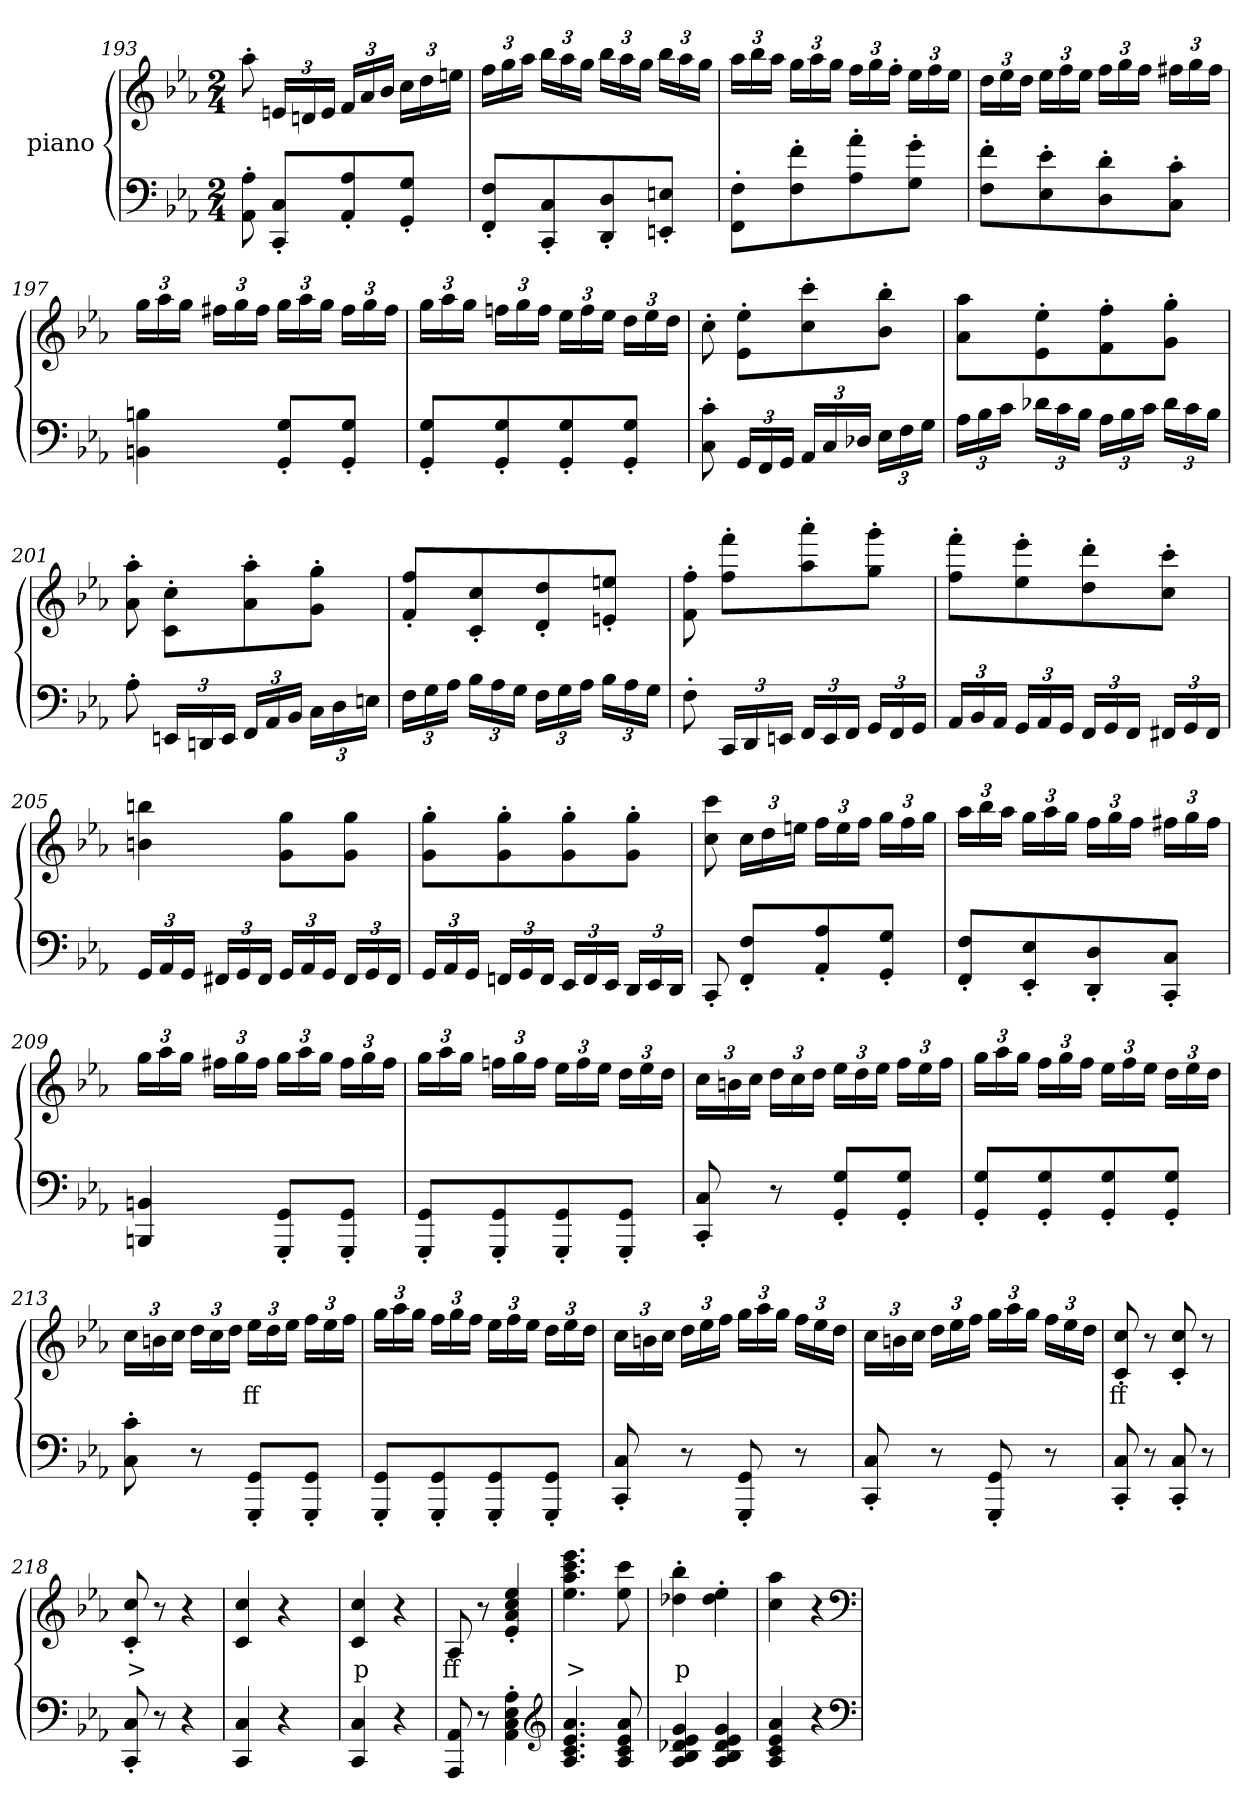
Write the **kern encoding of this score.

**kern	**kern	**text
*part2	*part1	*part1
*staff2	*staff1	*staff1
*	*I"piano	*
*clefF4	*clefG2	*
*k[b-e-a-]	*k[b-e-a-]	*
*c:	*c:	*
*M2/4	*M2/4	*
=193	=193	=193
8AA-'> 8A-'>	8aa-'>	.
8CC'> 8C'>L	24enLL	.
.	24dn	.
.	24eJJ	.
8AA-'> 8A-'>	24fLL	.
.	24a-	.
.	24b-JJ	.
8GG'> 8G'>J	24ccLL	.
.	24dd	.
.	24eenJJ	.
=194	=194	=194
8FF'> 8F'>L	24ffLL	.
.	24gg	.
.	24aa-JJ	.
8CC'> 8C'>	24bb-LL	.
.	24aa-	.
.	24ggJJ	.
8DD'> 8D'>	24bb-LL	.
.	24aa-	.
.	24ggJJ	.
8EEn'> 8En'>J	24bb-LL	.
.	24aa-	.
.	24ggJJ	.
=195	=195	=195
8FF'> 8F'>L	24aa-LL	.
.	24bb-	.
.	24aa-JJ	.
8F'> 8f'>	24ggLL	.
.	24aa-	.
.	24ggJJ	.
8A-'> 8a-'>	24ffLL	.
.	24gg	.
.	24ff'>JJ	.
8G'> 8g'>J	24ee-LL	.
.	24ff	.
.	24ee-JJ	.
=196	=196	=196
8F'> 8f'>L	24ddLL	.
.	24ee-	.
.	24ddJJ	.
8E-'> 8e-'>	24ee-LL	.
.	24ff	.
.	24ee-JJ	.
8D'> 8d'>	24ffLL	.
.	24gg	.
.	24ffJJ	.
8C'> 8c'>J	24ff#XLL	.
.	24gg	.
.	24ff#JJ	.
=197	=197	=197
4BBn 4Bn	24ggLL	.
.	24aa-	.
.	24ggJJ	.
.	24ff#XLL	.
.	24gg	.
.	24ff#JJ	.
8GG'> 8G'>L	24ggLL	.
.	24aa-	.
.	24ggJJ	.
8GG'> 8G'>J	24ff#LL	.
.	24gg	.
.	24ff#JJ	.
=198	=198	=198
8GG'> 8G'>L	24ggLL	.
.	24aa-	.
.	24ggJJ	.
8GG'> 8G'>	24ffnLL	.
.	24gg	.
.	24ffJJ	.
8GG'> 8G'>	24ee-LL	.
.	24ff	.
.	24ee-JJ	.
8GG'> 8G'>J	24ddLL	.
.	24ee-	.
.	24ddJJ	.
=199	=199	=199
8C'> 8c'>	8cc'>	.
24GGLL	8e-'> 8ee-'>L	.
24FF	.	.
24GGJJ	.	.
24AA-LL	8cc'> 8ccc'>	.
24C	.	.
24D-XJJ	.	.
24E-LL	8b-'> 8bb-'>J	.
24F	.	.
24GJJ	.	.
=200	=200	=200
24A-LL	8a- 8aa-L	.
24B-	.	.
24cJJ	.	.
24d-XLL	8e-'> 8ee-'>	.
24c	.	.
24B-JJ	.	.
24A-LL	8f'> 8ff'>	.
24B-	.	.
24cJJ	.	.
24d-LL	8g'> 8gg'>J	.
24c	.	.
24B-JJ	.	.
=201	=201	=201
8A-'>	8a-'> 8aa-'>	.
24EEnLL	8c'> 8cc'>L	.
24DDn	.	.
24EEJJ	.	.
24FFLL	8a-'> 8aa-'>	.
24AA-	.	.
24BB-JJ	.	.
24CLL	8g'> 8gg'>J	.
24D	.	.
24EnJJ	.	.
=202	=202	=202
24FLL	8f'> 8ff'>L	.
24G	.	.
24A-JJ	.	.
24B-LL	8c'> 8cc'>	.
24A-	.	.
24GJJ	.	.
24FLL	8d'> 8dd'>	.
24G	.	.
24A-JJ	.	.
24B-LL	8en'> 8een'>J	.
24A-	.	.
24GJJ	.	.
=203	=203	=203
8F'>	8f'> 8ff'>	.
24CCLL	8ff'> 8fff'>L	.
24DD	.	.
24EEnJJ	.	.
24FFLL	8aa-'> 8aaa-'>	.
24EE	.	.
24FFJJ	.	.
24GGLL	8gg'> 8ggg'>J	.
24FF	.	.
24GGJJ	.	.
=204	=204	=204
24AA-LL	8ff'> 8fff'>L	.
24BB-	.	.
24AA-JJ	.	.
24GGLL	8ee-'> 8eee-'>	.
24AA-	.	.
24GGJJ	.	.
24FFLL	8dd'> 8ddd'>	.
24GG	.	.
24FFJJ	.	.
24FF#XLL	8cc'> 8ccc'>J	.
24GG	.	.
24FF#JJ	.	.
=205	=205	=205
24GGLL	4bn 4bbn	.
24AA-	.	.
24GGJJ	.	.
24FF#XLL	.	.
24GG	.	.
24FF#JJ	.	.
24GGLL	8g 8ggL	.
24AA-	.	.
24GGJJ	.	.
24FF#LL	8g 8ggJ	.
24GG	.	.
24FF#JJ	.	.
=206	=206	=206
24GGLL	8g'> 8gg'>L	.
24AA-	.	.
24GGJJ	.	.
24FFnLL	8g'> 8gg'>	.
24GG	.	.
24FFJJ	.	.
24EE-LL	8g'> 8gg'>	.
24FF	.	.
24EE-JJ	.	.
24DDLL	8g'> 8gg'>J	.
24EE-	.	.
24DDJJ	.	.
=207	=207	=207
8CC'>	8cc 8ccc	.
8FF'> 8F'>L	24ccLL	.
.	24dd	.
.	24eenJJ	.
8AA-'> 8A-'>	24ffLL	.
.	24ee	.
.	24ffJJ	.
8GG'> 8G'>J	24ggLL	.
.	24ff	.
.	24ggJJ	.
=208	=208	=208
8FF'> 8F'>L	24aa-LL	.
.	24bb-	.
.	24aa-JJ	.
8EE-'> 8E-'>	24ggLL	.
.	24aa-	.
.	24ggJJ	.
8DD'> 8D'>	24ffLL	.
.	24gg	.
.	24ffJJ	.
8CC'> 8C'>J	24ff#XLL	.
.	24gg	.
.	24ff#JJ	.
=209	=209	=209
4BBBn 4BBn	24ggLL	.
.	24aa-	.
.	24ggJJ	.
.	24ff#XLL	.
.	24gg	.
.	24ff#JJ	.
8GGG'> 8GG'>L	24ggLL	.
.	24aa-	.
.	24ggJJ	.
8GGG'> 8GG'>J	24ff#LL	.
.	24gg	.
.	24ff#JJ	.
=210	=210	=210
8GGG'> 8GG'>L	24ggLL	.
.	24aa-	.
.	24ggJJ	.
8GGG'> 8GG'>	24ffnLL	.
.	24gg	.
.	24ffJJ	.
8GGG'> 8GG'>	24ee-LL	.
.	24ff	.
.	24ee-JJ	.
8GGG'> 8GG'>J	24ddLL	.
.	24ee-	.
.	24ddJJ	.
=211	=211	=211
8CC'> 8C'>	24ccLL	.
.	24bn	.
.	24ccJJ	.
8r	24ddLL	.
.	24cc	.
.	24ddJJ	.
8GG'> 8G'>L	24ee-LL	.
.	24dd	.
.	24ee-JJ	.
8GG'> 8G'>J	24ffLL	.
.	24ee-	.
.	24ffJJ	.
=212	=212	=212
8GG'> 8G'>L	24ggLL	.
.	24aa-	.
.	24ggJJ	.
8GG'> 8G'>	24ffLL	.
.	24gg	.
.	24ffJJ	.
8GG'> 8G'>	24ee-LL	.
.	24ff	.
.	24ee-JJ	.
8GG'> 8G'>J	24ddLL	.
.	24ee-	.
.	24ddJJ	.
=213	=213	=213
8C'> 8c'>	24ccLL	.
.	24bn	.
.	24ccJJ	.
8r	24ddLL	.
.	24cc	.
.	24ddJJ	.
8GGG'> 8GG'>L	24ee-LL	ff
.	24dd	.
.	24ee-JJ	.
8GGG'> 8GG'>J	24ffLL	.
.	24ee-	.
.	24ffJJ	.
=214	=214	=214
8GGG'> 8GG'>L	24ggLL	.
.	24aa-	.
.	24ggJJ	.
8GGG'> 8GG'>	24ffLL	.
.	24gg	.
.	24ffJJ	.
8GGG'> 8GG'>	24ee-LL	.
.	24ff	.
.	24ee-JJ	.
8GGG'> 8GG'>J	24ddLL	.
.	24ee-	.
.	24ddJJ	.
=215	=215	=215
8CC'> 8C'>	24ccLL	.
.	24bn	.
.	24ccJJ	.
8r	24ddLL	.
.	24ee-	.
.	24ffJJ	.
8GGG'> 8GG'>	24ggLL	.
.	24aa-	.
.	24ggJJ	.
8r	24ffLL	.
.	24ee-	.
.	24ddJJ	.
=216	=216	=216
8CC'> 8C'>	24ccLL	.
.	24bn	.
.	24ccJJ	.
8r	24ddLL	.
.	24ee-	.
.	24ffJJ	.
8GGG'> 8GG'>	24ggLL	.
.	24aa-	.
.	24ggJJ	.
8r	24ffLL	.
.	24ee-	.
.	24ddJJ	.
=217	=217	=217
8CC'> 8C'>	8c'> 8cc'>	ff
8r	8r	.
8CC'> 8C'>	8c'> 8cc'>	.
8r	8r	.
=218	=218	=218
8CC'> 8C'>	8c'> 8cc'>	>
8r	8r	.
4r	4r	.
=219	=219	=219
4CC 4C	4c 4cc	.
4r	4r	.
=220	=220	=220
4CC 4C	4c 4cc	p
4r	4r	.
=221	=221	=221
8AAA- 8AA-	8A-	ff
8r	8r	.
4AA-'> 4C'> 4E-'> 4A-'>	4e-'> 4a-'> 4cc'> 4ee-'>	.
*clefG2	*	*
=222	=222	=222
4.A- 4.c 4.e- 4.a-	4.ee- 4.aa- 4.ccc 4.eee-	>
8A- 8c 8e- 8a-	8ee- 8ccc	.
=223	=223	=223
4A- 4B- 4d-X 4e- 4g	4dd-X'> 4bb-'>	p
4A- 4B- 4d- 4e- 4g	4dd-'> 4ee-'>	.
=224	=224	=224
4A- 4c 4e- 4a-	4cc 4aa-	.
4r	4r	.
*clefF4	*clefF4	*
=	=	=
*-	*-	*-
